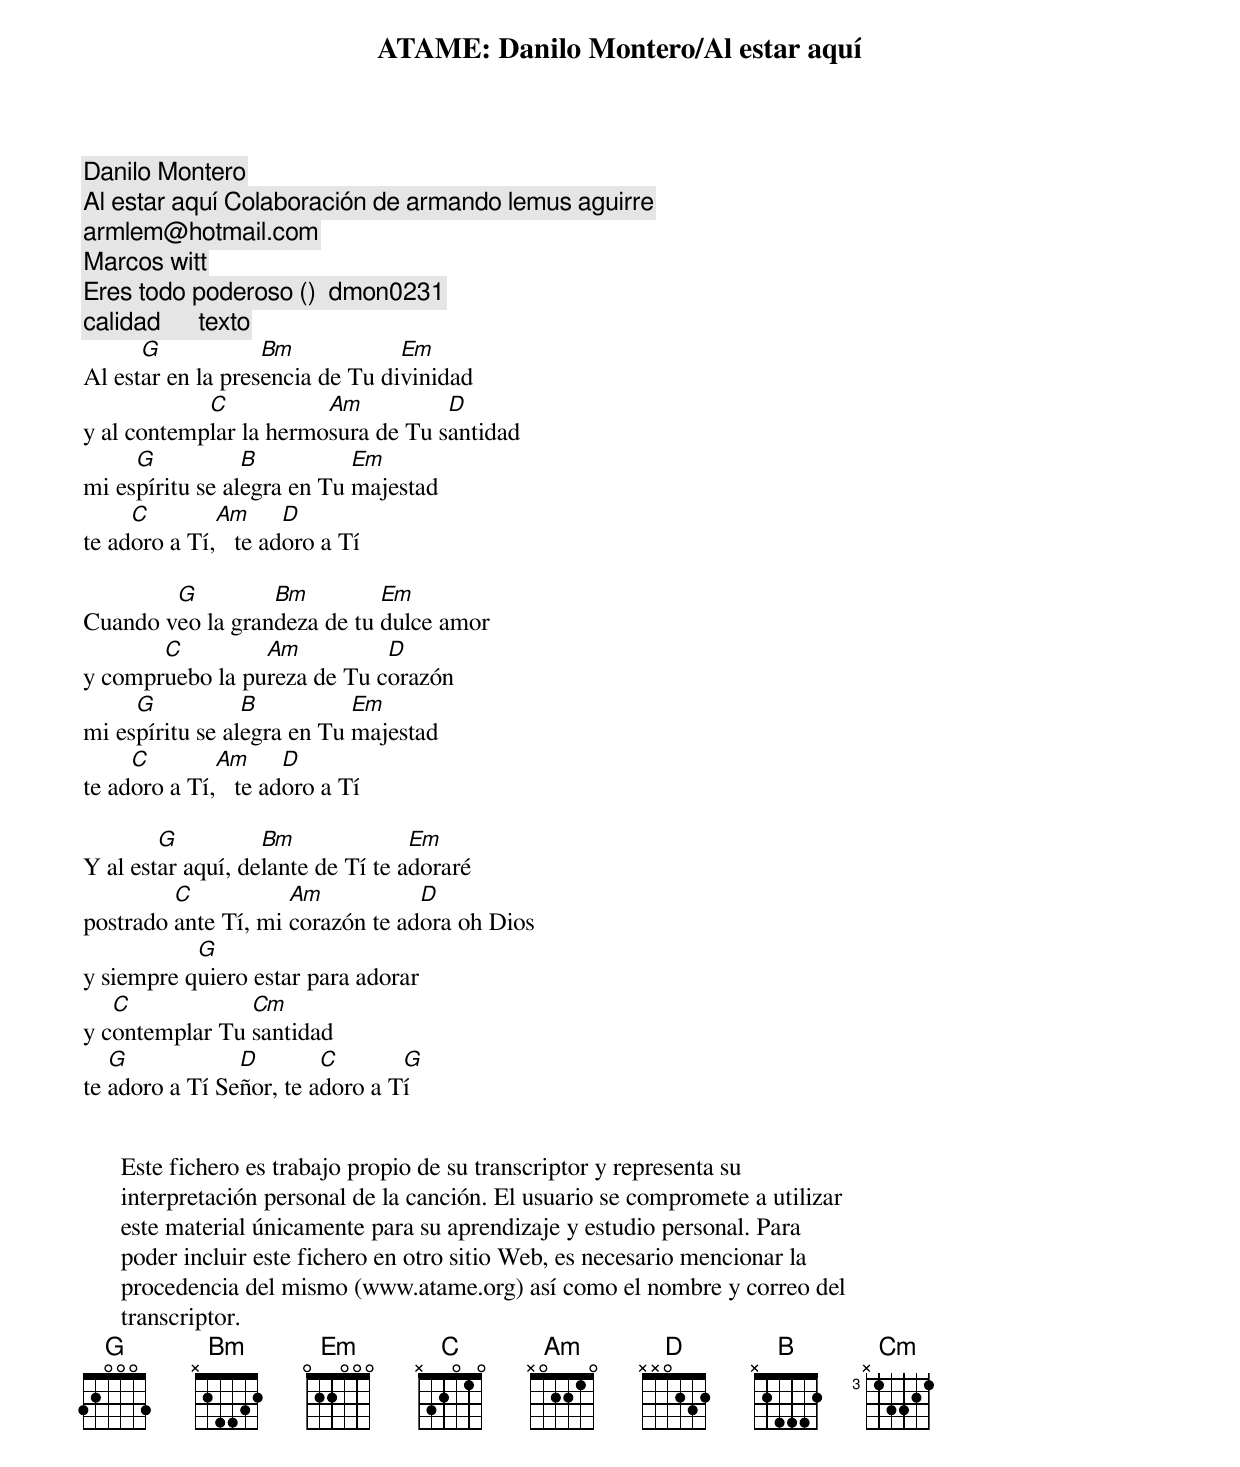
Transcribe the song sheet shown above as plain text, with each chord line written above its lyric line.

ATAME: Danilo Montero/Al estar aquí

      Danilo Montero
      Al estar aquí Colaboración de armando lemus aguirre
      armlem@hotmail.com
      Marcos witt
      Eres todo poderoso ()  dmon0231
      calidad      texto
      G            Bm            Em
Al estar en la presencia de Tu divinidad
            C           Am          D
y al contemplar la hermosura de Tu santidad
     G           B          Em
mi espíritu se alegra en Tu majestad
     C        Am      D
te adoro a Tí,   te adoro a Tí

        G         Bm         Em
Cuando veo la grandeza de tu dulce amor
       C         Am          D
y compruebo la pureza de Tu corazón
     G           B          Em
mi espíritu se alegra en Tu majestad
     C        Am      D
te adoro a Tí,   te adoro a Tí

        G          Bm              Em
Y al estar aquí, delante de Tí te adoraré
         C           Am           D
postrado ante Tí, mi corazón te adora oh Dios
           G
y siempre quiero estar para adorar
   C            Cm
y contemplar Tu santidad
   G            D        C       G
te adoro a Tí Señor, te adoro a Tí


      Este fichero es trabajo propio de su transcriptor y representa su
      interpretación personal de la canción. El usuario se compromete a utilizar
      este material únicamente para su aprendizaje y estudio personal. Para
      poder incluir este fichero en otro sitio Web, es necesario mencionar la
      procedencia del mismo (www.atame.org) así como el nombre y correo del
      transcriptor.
